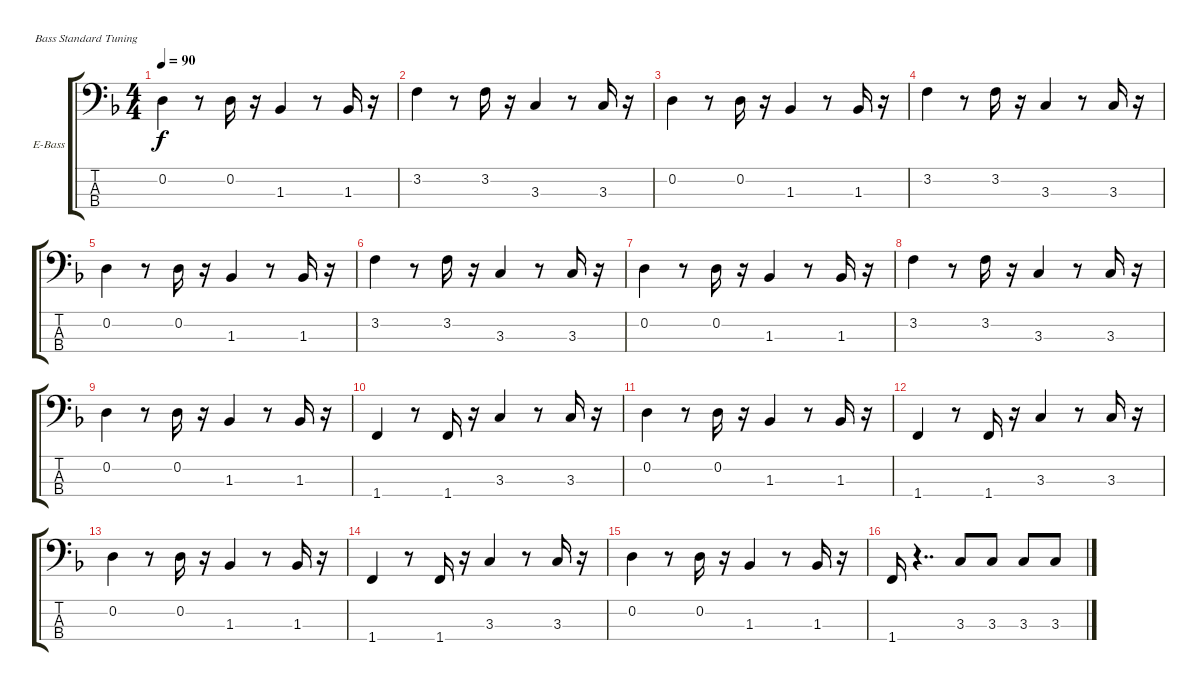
\defaultSystemsLayout 4
\bracketExtendMode groupsimilarinstruments
\firstSystemTrackNameOrientation horizontal
\otherSystemsTrackNameOrientation horizontal
\track ("Electric Bass" "E-Bass") {instrument electricbassfinger}
\staff {score tabs}
\tuning (G2 D2 A1 E1)
\ts (4 4)
\tempo 90
\clef f4
\ks dminor
0.2.4{dy f instrument electricbassfinger} r.8 0.2.16 r.16 1.3.4 r.8 1.3.16 r.16 |
3.2.4 r.8 3.2.16 r.16 3.3.4 r.8 3.3.16 r.16 |
0.2.4 r.8 0.2.16 r.16 1.3.4 r.8 1.3.16 r.16 |
3.2.4 r.8 3.2.16 r.16 3.3.4 r.8 3.3.16 r.16 |
0.2.4 r.8 0.2.16 r.16 1.3.4 r.8 1.3.16 r.16 |
3.2.4 r.8 3.2.16 r.16 3.3.4 r.8 3.3.16 r.16 |
0.2.4 r.8 0.2.16 r.16 1.3.4 r.8 1.3.16 r.16 |
3.2.4 r.8 3.2.16 r.16 3.3.4 r.8 3.3.16 r.16 |
0.2.4 r.8 0.2.16 r.16 1.3.4 r.8 1.3.16 r.16 |
1.4.4 r.8 1.4.16 r.16 3.3.4 r.8 3.3.16 r.16 |
0.2.4 r.8 0.2.16 r.16 1.3.4 r.8 1.3.16 r.16 |
1.4.4 r.8 1.4.16 r.16 3.3.4 r.8 3.3.16 r.16 |
0.2.4 r.8 0.2.16 r.16 1.3.4 r.8 1.3.16 r.16 |
1.4.4 r.8 1.4.16 r.16 3.3.4 r.8 3.3.16 r.16 |
0.2.4 r.8 0.2.16 r.16 1.3.4 r.8 1.3.16 r.16 |
1.4.16 r.4{dd} 3.3.8 3.3.8 3.3.8 3.3.8
